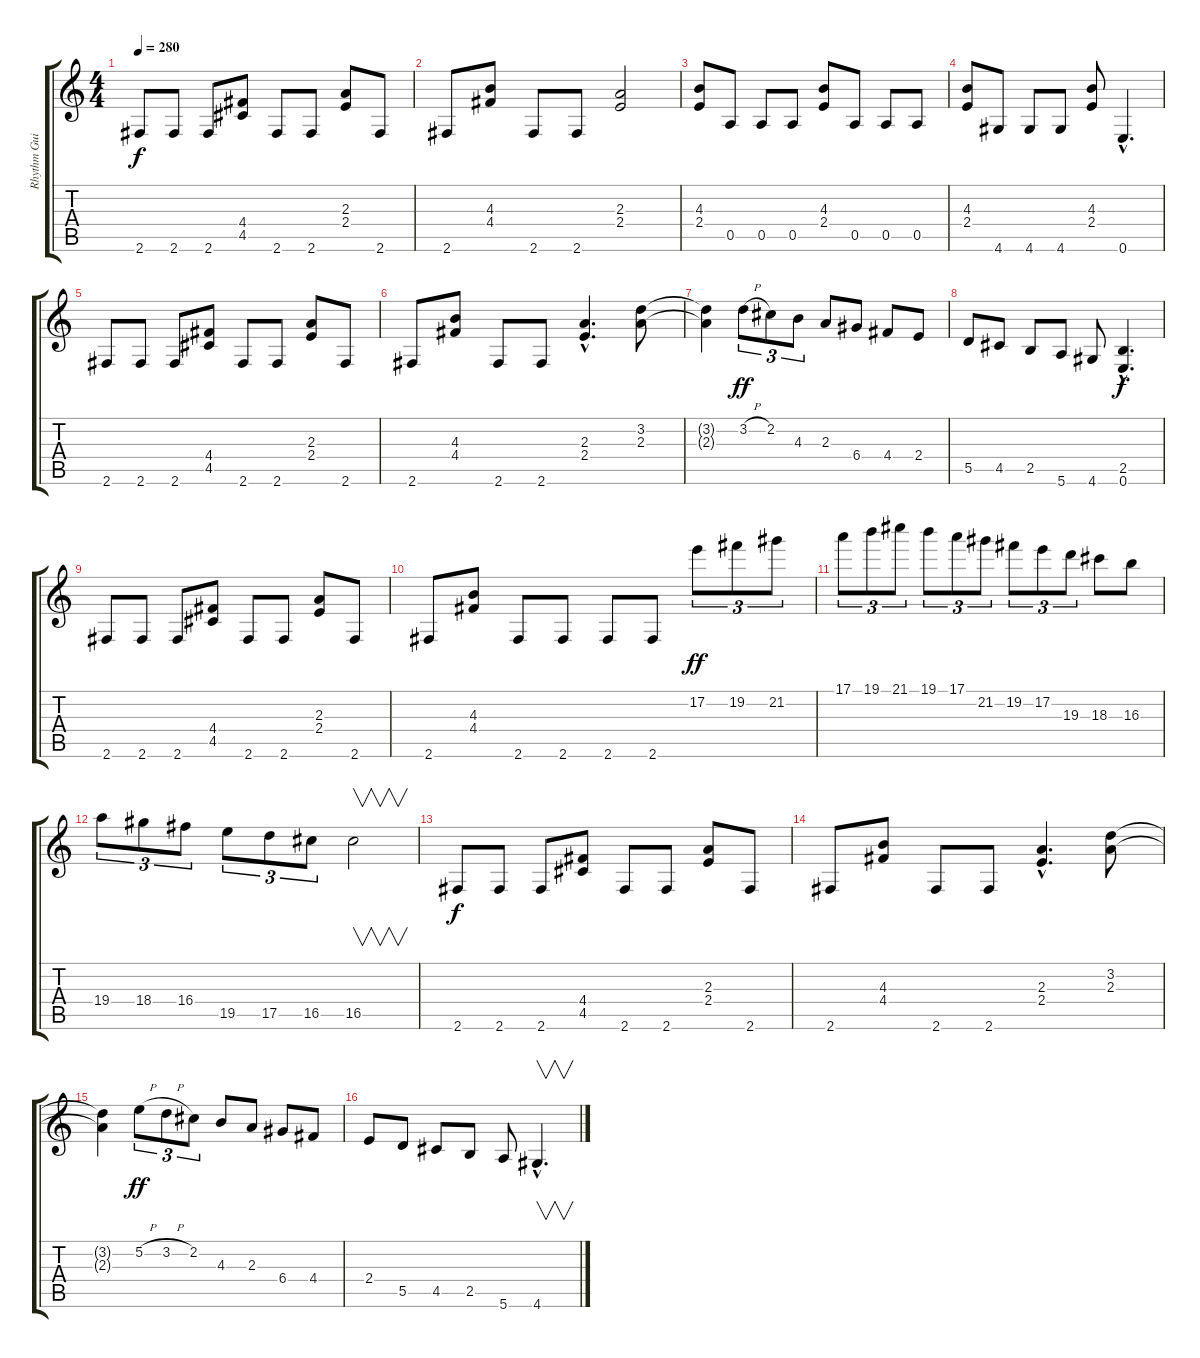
\track ("Rhythm Guitar" "Rhythm Gui") {instrument distortionguitar}
\staff {score tabs}
\tuning (E4 B3 G3 D3 A2 E2) {hide}
\ts (4 4)
\tempo 280
\clef g2
\ks c
2.6.8{dy f volume 14} 2.6.8 2.6.8 (4.4 4.5).8 2.6.8 2.6.8 (2.3 2.4).8 2.6.8 |
2.6.8 (4.3 4.4).8 2.6.8 2.6.8 (2.3 2.4).2 |
(4.3 2.4).8 0.5.8 0.5.8 0.5.8 (4.3 2.4).8 0.5.8 0.5.8 0.5.8 |
(4.3 2.4).8 4.6.8 4.6.8 4.6.8 (4.3 2.4).8 0.6{hac}.4{d} |
2.6.8 2.6.8 2.6.8 (4.4 4.5).8 2.6.8 2.6.8 (2.3 2.4).8 2.6.8 |
2.6.8 (4.3 4.4).8 2.6.8 2.6.8 (2.3{hac} 2.4{hac}).4{d} (3.2 2.3).8 |
(3.2{t} 2.3{t}).4 3.2{h}.8{tu (3 2) dy ff} 2.2.8{tu (3 2) volume 15} 4.3.8{tu (3 2)} 2.3.8 6.4.8 4.4.8 2.4.8 |
5.5.8 4.5.8 2.5.8 5.6.8 4.6.8 (2.5{hac} 0.6{hac}).4{d dy f volume 14} |
2.6.8 2.6.8 2.6.8 (4.4 4.5).8 2.6.8 2.6.8 (2.3 2.4).8 2.6.8 |
2.6.8 (4.3 4.4).8 2.6.8 2.6.8 2.6.8 2.6.8 17.2.8{tu (3 2) dy ff} 19.2.8{tu (3 2) volume 15} 21.2.8{tu (3 2)} |
17.1.8{tu (3 2)} 19.1.8{tu (3 2)} 21.1.8{tu (3 2)} 19.1.8{tu (3 2)} 17.1.8{tu (3 2)} 21.2.8{tu (3 2)} 19.2.8{tu (3 2)} 17.2.8{tu (3 2)} 19.3.8{tu (3 2)} 18.3.8 16.3.8 |
19.4.8{tu (3 2)} 18.4.8{tu (3 2)} 16.4.8{tu (3 2)} 19.5.8{tu (3 2)} 17.5.8{tu (3 2)} 16.5.8{tu (3 2)} 16.5.2{v} |
2.6.8{dy f volume 14} 2.6.8 2.6.8 (4.4 4.5).8 2.6.8 2.6.8 (2.3 2.4).8 2.6.8 |
2.6.8 (4.3 4.4).8 2.6.8 2.6.8 (2.3{hac} 2.4{hac}).4{d} (3.2 2.3).8 |
(3.2{t} 2.3{t}).4 5.2{h}.8{tu (3 2) dy ff} 3.2{h}.8{tu (3 2) volume 15} 2.2.8{tu (3 2)} 4.3.8 2.3.8 6.4.8 4.4.8 |
2.4.8 5.5.8 4.5.8 2.5.8 5.6.8 4.6{hac}.4{v d}
